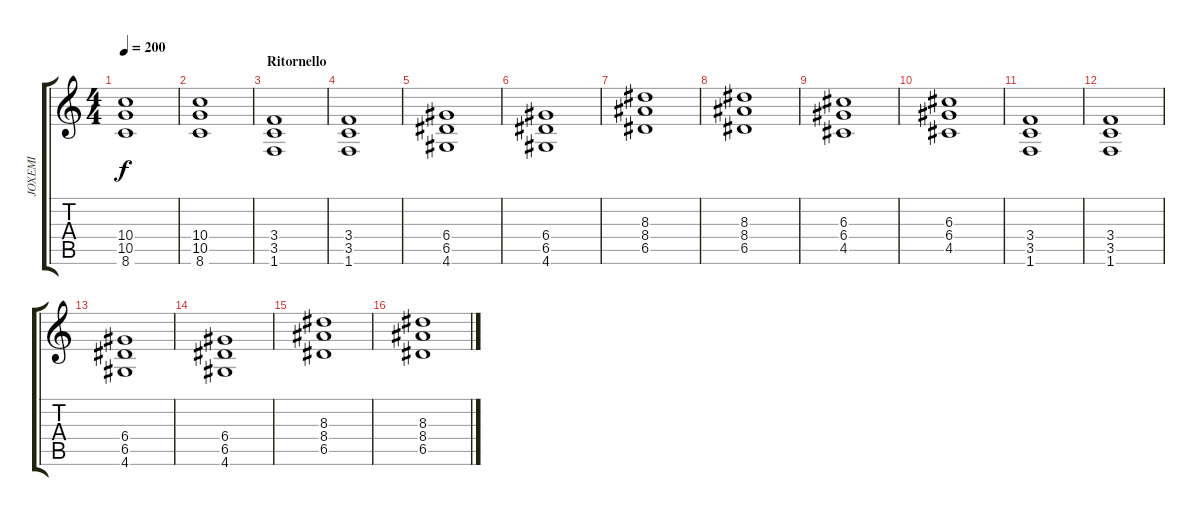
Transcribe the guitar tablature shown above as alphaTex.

\track ("JOXEMI" "JOXEMI") {instrument overdrivenguitar}
\staff {score tabs}
\tuning (E4 B3 G3 D3 A2 E2) {hide}
\ts (4 4)
\tempo 200
\clef g2
\ks c
(10.4 10.5 8.6).1{dy f} |
(10.4 10.5 8.6).1 |
\section ("" "Ritornello")
(3.4 3.5 1.6).1 |
(3.4 3.5 1.6).1 |
(6.4 6.5 4.6).1 |
(6.4 6.5 4.6).1 |
(8.3 8.4 6.5).1 |
(8.3 8.4 6.5).1 |
(6.3 6.4 4.5).1 |
(6.3 6.4 4.5).1 |
(3.4 3.5 1.6).1 |
(3.4 3.5 1.6).1 |
(6.4 6.5 4.6).1 |
(6.4 6.5 4.6).1 |
(8.3 8.4 6.5).1 |
(8.3 8.4 6.5).1
